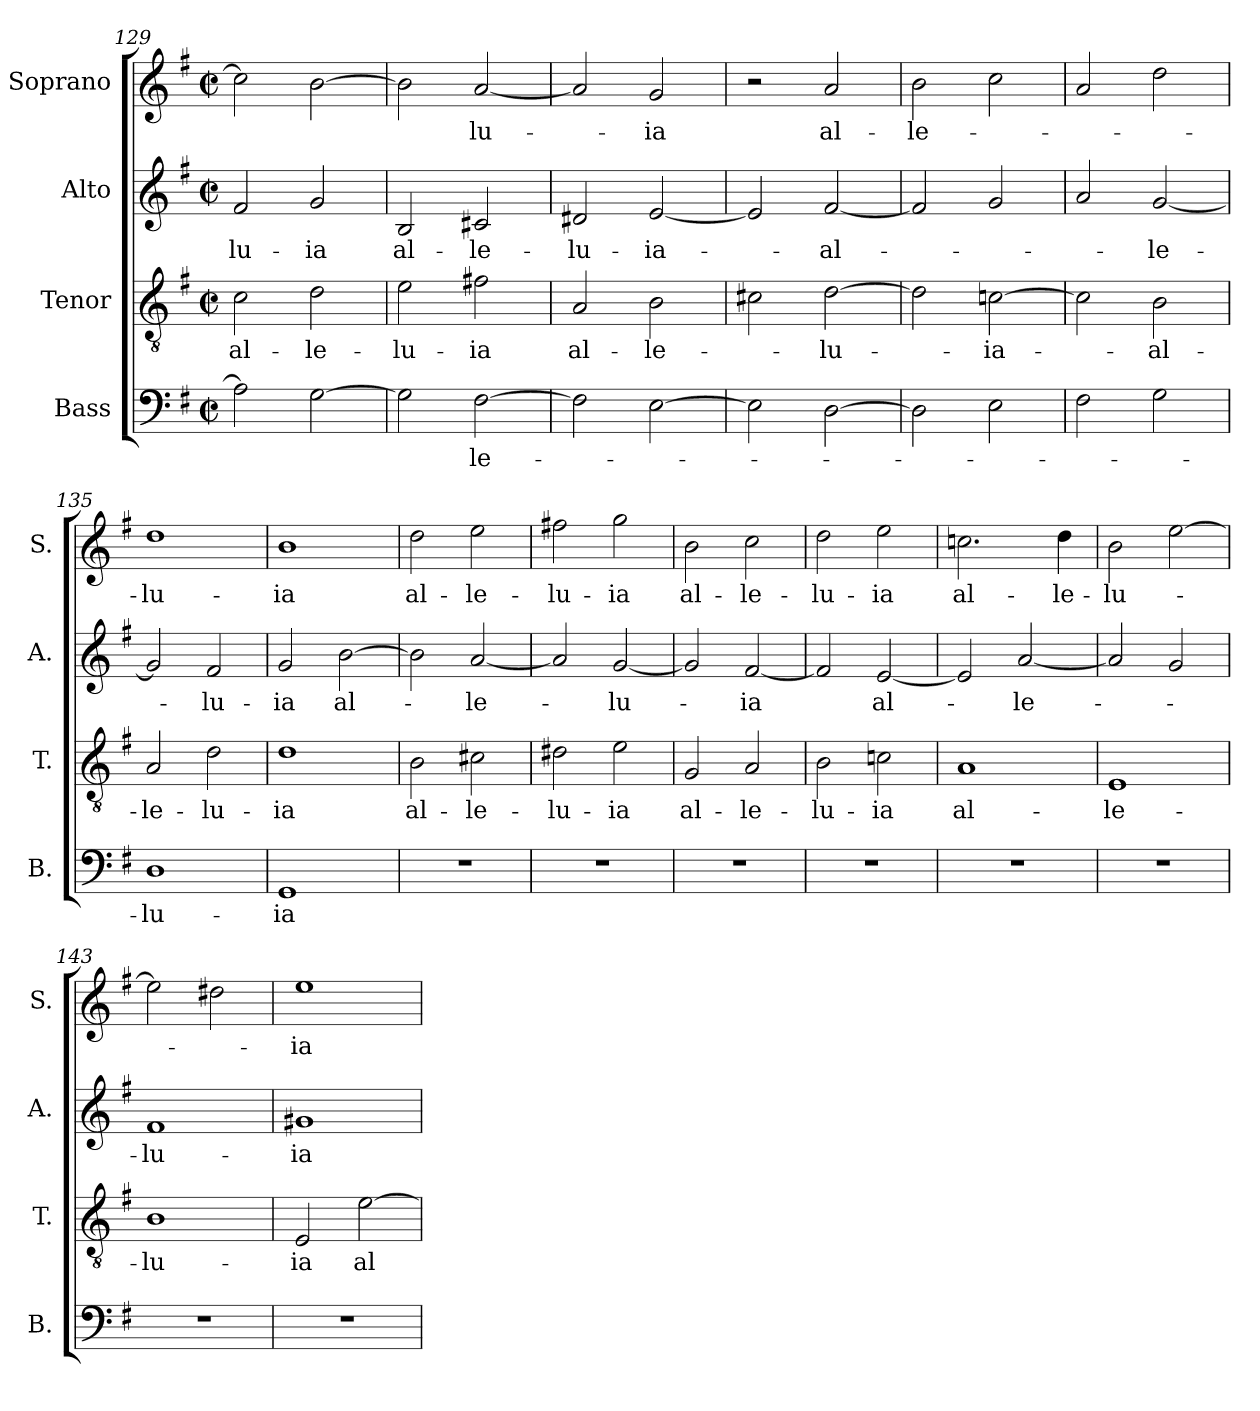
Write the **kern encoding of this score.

**kern	**text	**kern	**text	**kern	**text	**kern	**text
*part4	*part4	*part3	*part3	*part2	*part2	*part1	*part1
*staff4	*staff4	*staff3	*staff3	*staff2	*staff2	*staff1	*staff1
*I"Bass	*	*I"Tenor	*	*I"Alto	*	*I"Soprano	*
*I'B.	*	*I'T.	*	*I'A.	*	*I'S.	*
*clefF4	*	*clefGv2	*	*clefG2	*	*clefG2	*
*k[f#]	*	*k[f#]	*	*k[f#]	*	*k[f#]	*
*M2/2	*	*M2/2	*	*M2/2	*	*M2/2	*
*met(c|)	*	*met(c|)	*	*met(c|)	*	*met(c|)	*
=129	=129	=129	=129	=129	=129	=129	=129
!	!	!	!LO:LY:b	!	!LO:LY:b	!	!
2A\]	.	2c\	al-	2f#/	-lu-	2cc\]	.
!	!	!	!LO:LY:b	!	!LO:LY:b	!	!
[2G\	.	2d\	-le-	2g/	-ia	[2b\	.
=130	=130	=130	=130	=130	=130	=130	=130
!	!	!	!LO:LY:b	!	!LO:LY:b	!	!
2G\]	.	2e\	-lu-	2B/	al-	2b\]	.
!	!LO:LY:b	!	!LO:LY:b	!	!LO:LY:b	!	!LO:LY:b
[2F#\	-le-	2f#X\	-ia	2c#X/	-le-	[2a/	-lu-
=131	=131	=131	=131	=131	=131	=131	=131
!	!	!	!LO:LY:b	!	!LO:LY:b	!	!
2F#\]	.	2A/	al-	2d#X/	-lu-	2a/]	.
!	!	!	!LO:LY:b	!	!LO:LY:b	!	!LO:LY:b
[2E\	.	2B\	-le-	[2e/	-ia-	2g/	-ia
=132	=132	=132	=132	=132	=132	=132	=132
2E\]	.	2c#X\	.	2e/]	.	2r	.
!	!	!	!LO:LY:b	!	!LO:LY:b	!	!LO:LY:b
[2D\	.	[2d\	-lu-	[2f#/	-al-	2a/	al-
=133	=133	=133	=133	=133	=133	=133	=133
!	!	!	!	!	!	!	!LO:LY:b
2D\]	.	2d\]	.	2f#/]	.	2b\	-le-
!	!	!	!LO:LY:b	!	!	!	!
2E\	.	[2cn\	-ia-	2g/	.	2cc\	.
=134	=134	=134	=134	=134	=134	=134	=134
2F#\	.	2c\]	.	2a/	.	2a/	.
!	!	!	!LO:LY:b	!	!LO:LY:b	!	!
2G\	.	2B\	-al-	[2g/	-le-	2dd\	.
=135	=135	=135	=135	=135	=135	=135	=135
!	!LO:LY:b	!	!LO:LY:b	!	!	!	!LO:LY:b
1D	-lu-	2A/	-le-	2g/]	.	1dd	-lu-
!	!	!	!LO:LY:b	!	!LO:LY:b	!	!
.	.	2d\	-lu-	2f#/	-lu-	.	.
=136	=136	=136	=136	=136	=136	=136	=136
!	!LO:LY:b	!	!LO:LY:b	!	!LO:LY:b	!	!LO:LY:b
1GG	-ia	1d	-ia	2g/	-ia	1b	-ia
!	!	!	!	!	!LO:LY:b	!	!
.	.	.	.	[2b\	al-	.	.
=137	=137	=137	=137	=137	=137	=137	=137
!	!	!	!LO:LY:b	!	!	!	!LO:LY:b
1r	.	2B\	al-	2b\]	.	2dd\	al-
!	!	!	!LO:LY:b	!	!LO:LY:b	!	!LO:LY:b
.	.	2c#X\	-le-	[2a/	-le-	2ee\	-le-
=138	=138	=138	=138	=138	=138	=138	=138
!	!	!	!LO:LY:b	!	!	!	!LO:LY:b
1r	.	2d#X\	-lu-	2a/]	.	2ff#X\	-lu-
!	!	!	!LO:LY:b	!	!LO:LY:b	!	!LO:LY:b
.	.	2e\	-ia	[2g/	-lu-	2gg\	-ia
=139	=139	=139	=139	=139	=139	=139	=139
!	!	!	!LO:LY:b	!	!	!	!LO:LY:b
1r	.	2G/	al-	2g/]	.	2b\	al-
!	!	!	!LO:LY:b	!	!LO:LY:b	!	!LO:LY:b
.	.	2A/	-le-	[2f#/	-ia	2cc\	-le-
!!LO:LB:g=z
=140	=140	=140	=140	=140	=140	=140	=140
!	!	!	!LO:LY:b	!	!	!	!LO:LY:b
1r	.	2B\	-lu-	2f#/]	.	2dd\	-lu-
!	!	!	!LO:LY:b	!	!LO:LY:b	!	!LO:LY:b
.	.	2cn\	-ia	[2e/	al-	2ee\	-ia
=141	=141	=141	=141	=141	=141	=141	=141
!	!	!	!LO:LY:b	!	!	!	!LO:LY:b
1r	.	1A	al-	2e/]	.	2.ccn\	al-
!	!	!	!	!	!LO:LY:b	!	!
.	.	.	.	[2a/	-le-	.	.
!	!	!	!	!	!	!	!LO:LY:b
.	.	.	.	.	.	4dd\	-le-
=142	=142	=142	=142	=142	=142	=142	=142
!	!	!	!LO:LY:b	!	!	!	!LO:LY:b
1r	.	1E	-le-	2a/]	.	2b\	-lu-
.	.	.	.	2g/	.	[2ee\	.
=143	=143	=143	=143	=143	=143	=143	=143
!	!	!	!LO:LY:b	!	!LO:LY:b	!	!
1r	.	1B	-lu-	1f#	-lu-	2ee\]	.
.	.	.	.	.	.	2dd#X\	.
=144	=144	=144	=144	=144	=144	=144	=144
!	!	!	!LO:LY:b	!	!LO:LY:b	!	!LO:LY:b
1r	.	2E/	-ia	1g#X	-ia	1ee	-ia
!	!	!	!LO:LY:b	!	!	!	!
.	.	[2e\	al-	.	.	.	.
=	=	=	=	=	=	=	=
*-	*-	*-	*-	*-	*-	*-	*-
